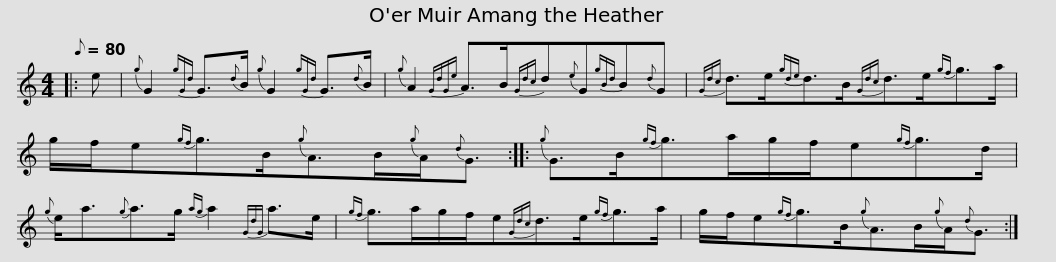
X:1
L:1/8
Q:1/8=80
M:4/4
I:linebreak $
K:C
V:1 treble
V:1
|: e |{g} G2{gGd} G3/2{d}B/{g} G2{gGd} G3/2{d}B/ |{g} A2{GdGe} A>B{Gdc}d{e}G{gBd}B{d}G |${Gdc} d>e{gde}d>B{Gdc}d>e{gf}g>a | g/f/e{gf}g>B{g}A>B{g}A/{d}G3/2 :: %5
{g} G>B{gf}g>ag/f/e{gf}g>d |${g} e<a{g}a>g{ag} a2{GdG} a>e |{gf} g>ag/f/e{Gdc}d>e{gf}g>a | g/f/e{gf}g>B{g}A>B{g}A/{d}G3/2 :| %9
